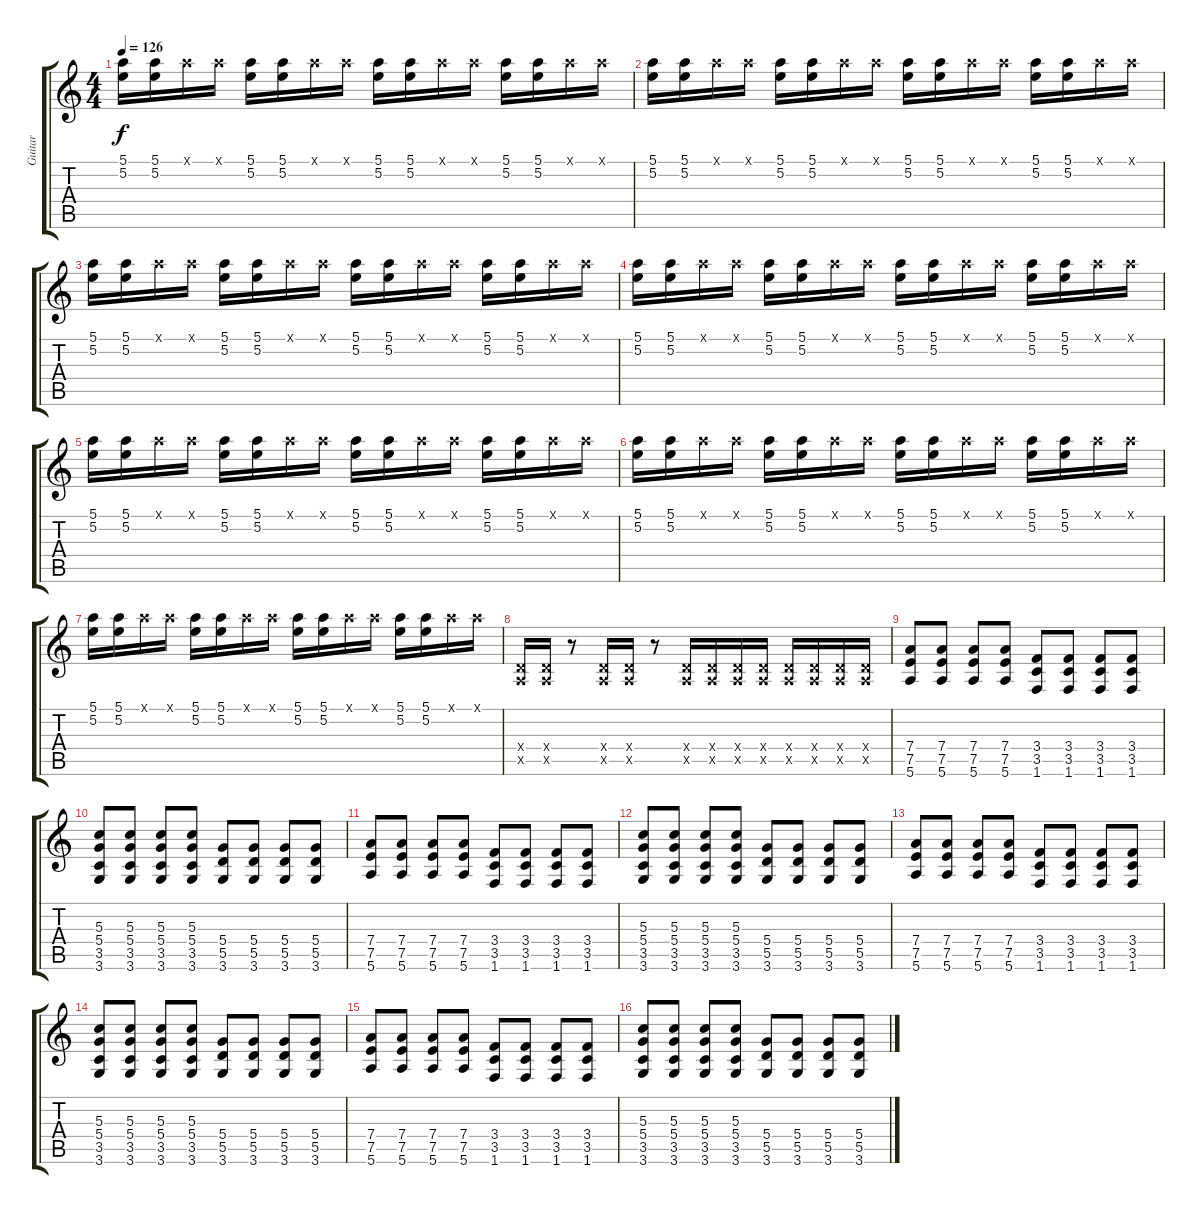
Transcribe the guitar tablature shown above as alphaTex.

\track ("Guitar" "Guitar") {instrument electricguitarclean}
\staff {score tabs}
\tuning (E4 B3 G3 D3 A2 E2) {hide}
\ts (4 4)
\tempo 126
\clef g2
\ks c
(5.1 5.2).16{dy f} (5.1 5.2).16 5.1{x}.16 5.1{x}.16 (5.1 5.2).16 (5.1 5.2).16 5.1{x}.16 5.1{x}.16 (5.1 5.2).16 (5.1 5.2).16 5.1{x}.16 5.1{x}.16 (5.1 5.2).16 (5.1 5.2).16 5.1{x}.16 5.1{x}.16 |
(5.1 5.2).16 (5.1 5.2).16 5.1{x}.16 5.1{x}.16 (5.1 5.2).16 (5.1 5.2).16 5.1{x}.16 5.1{x}.16 (5.1 5.2).16 (5.1 5.2).16 5.1{x}.16 5.1{x}.16 (5.1 5.2).16 (5.1 5.2).16 5.1{x}.16 5.1{x}.16 |
(5.1 5.2).16 (5.1 5.2).16 5.1{x}.16 5.1{x}.16 (5.1 5.2).16 (5.1 5.2).16 5.1{x}.16 5.1{x}.16 (5.1 5.2).16 (5.1 5.2).16 5.1{x}.16 5.1{x}.16 (5.1 5.2).16 (5.1 5.2).16 5.1{x}.16 5.1{x}.16 |
(5.1 5.2).16 (5.1 5.2).16 5.1{x}.16 5.1{x}.16 (5.1 5.2).16 (5.1 5.2).16 5.1{x}.16 5.1{x}.16 (5.1 5.2).16 (5.1 5.2).16 5.1{x}.16 5.1{x}.16 (5.1 5.2).16 (5.1 5.2).16 5.1{x}.16 5.1{x}.16 |
(5.1 5.2).16 (5.1 5.2).16 5.1{x}.16 5.1{x}.16 (5.1 5.2).16 (5.1 5.2).16 5.1{x}.16 5.1{x}.16 (5.1 5.2).16 (5.1 5.2).16 5.1{x}.16 5.1{x}.16 (5.1 5.2).16 (5.1 5.2).16 5.1{x}.16 5.1{x}.16 |
(5.1 5.2).16 (5.1 5.2).16 5.1{x}.16 5.1{x}.16 (5.1 5.2).16 (5.1 5.2).16 5.1{x}.16 5.1{x}.16 (5.1 5.2).16 (5.1 5.2).16 5.1{x}.16 5.1{x}.16 (5.1 5.2).16 (5.1 5.2).16 5.1{x}.16 5.1{x}.16 |
(5.1 5.2).16 (5.1 5.2).16 5.1{x}.16 5.1{x}.16 (5.1 5.2).16 (5.1 5.2).16 5.1{x}.16 5.1{x}.16 (5.1 5.2).16 (5.1 5.2).16 5.1{x}.16 5.1{x}.16 (5.1 5.2).16 (5.1 5.2).16 5.1{x}.16 5.1{x}.16 |
(0.4{x} 0.5{x}).16{volume 16 instrument distortionguitar} (0.4{x} 0.5{x}).16 r.8 (0.4{x} 0.5{x}).16 (0.4{x} 0.5{x}).16 r.8 (0.4{x} 0.5{x}).16 (0.4{x} 0.5{x}).16 (0.4{x} 0.5{x}).16 (0.4{x} 0.5{x}).16 (0.4{x} 0.5{x}).16 (0.4{x} 0.5{x}).16 (0.4{x} 0.5{x}).16 (0.4{x} 0.5{x}).16 |
(7.4 7.5 5.6).8 (7.4 7.5 5.6).8 (7.4 7.5 5.6).8 (7.4 7.5 5.6).8 (3.4 3.5 1.6).8 (3.4 3.5 1.6).8 (3.4 3.5 1.6).8 (3.4 3.5 1.6).8 |
(5.3 5.4 3.5 3.6).8 (5.3 5.4 3.5 3.6).8 (5.3 5.4 3.5 3.6).8 (5.3 5.4 3.5 3.6).8 (5.4 5.5 3.6).8 (5.4 5.5 3.6).8 (5.4 5.5 3.6).8 (5.4 5.5 3.6).8 |
(7.4 7.5 5.6).8 (7.4 7.5 5.6).8 (7.4 7.5 5.6).8 (7.4 7.5 5.6).8 (3.4 3.5 1.6).8 (3.4 3.5 1.6).8 (3.4 3.5 1.6).8 (3.4 3.5 1.6).8 |
(5.3 5.4 3.5 3.6).8 (5.3 5.4 3.5 3.6).8 (5.3 5.4 3.5 3.6).8 (5.3 5.4 3.5 3.6).8 (5.4 5.5 3.6).8 (5.4 5.5 3.6).8 (5.4 5.5 3.6).8 (5.4 5.5 3.6).8 |
(7.4 7.5 5.6).8 (7.4 7.5 5.6).8 (7.4 7.5 5.6).8 (7.4 7.5 5.6).8 (3.4 3.5 1.6).8 (3.4 3.5 1.6).8 (3.4 3.5 1.6).8 (3.4 3.5 1.6).8 |
(5.3 5.4 3.5 3.6).8 (5.3 5.4 3.5 3.6).8 (5.3 5.4 3.5 3.6).8 (5.3 5.4 3.5 3.6).8 (5.4 5.5 3.6).8 (5.4 5.5 3.6).8 (5.4 5.5 3.6).8 (5.4 5.5 3.6).8 |
(7.4 7.5 5.6).8 (7.4 7.5 5.6).8 (7.4 7.5 5.6).8 (7.4 7.5 5.6).8 (3.4 3.5 1.6).8 (3.4 3.5 1.6).8 (3.4 3.5 1.6).8 (3.4 3.5 1.6).8 |
(5.3 5.4 3.5 3.6).8 (5.3 5.4 3.5 3.6).8 (5.3 5.4 3.5 3.6).8 (5.3 5.4 3.5 3.6).8 (5.4 5.5 3.6).8 (5.4 5.5 3.6).8 (5.4 5.5 3.6).8 (5.4 5.5 3.6).8
